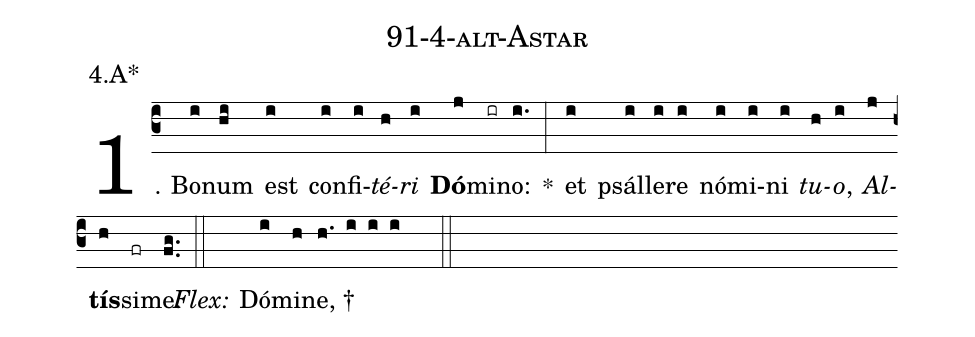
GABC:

name: 91-4-alt-Astar;
annotation: 4.A*;
%%
(c3)1. Bo(i)num(hi) est(i) con(i)fi(i)<i>té</i>(h)<i>ri</i>(i) <b>Dó</b>(j)mi(ir)no:(i.) *(:) et(i) psál(i)le(i)re(i) nó(i)mi(i)ni(i) <i>tu</i>(h)<i>o</i>,(i) <i>Al</i>(j)<b>tís</b>(h)si(fr)me.(fg..) (::)
<i>Flex:</i>()  Dó(i)mi(h)ne, †(h. i i i  ::)
